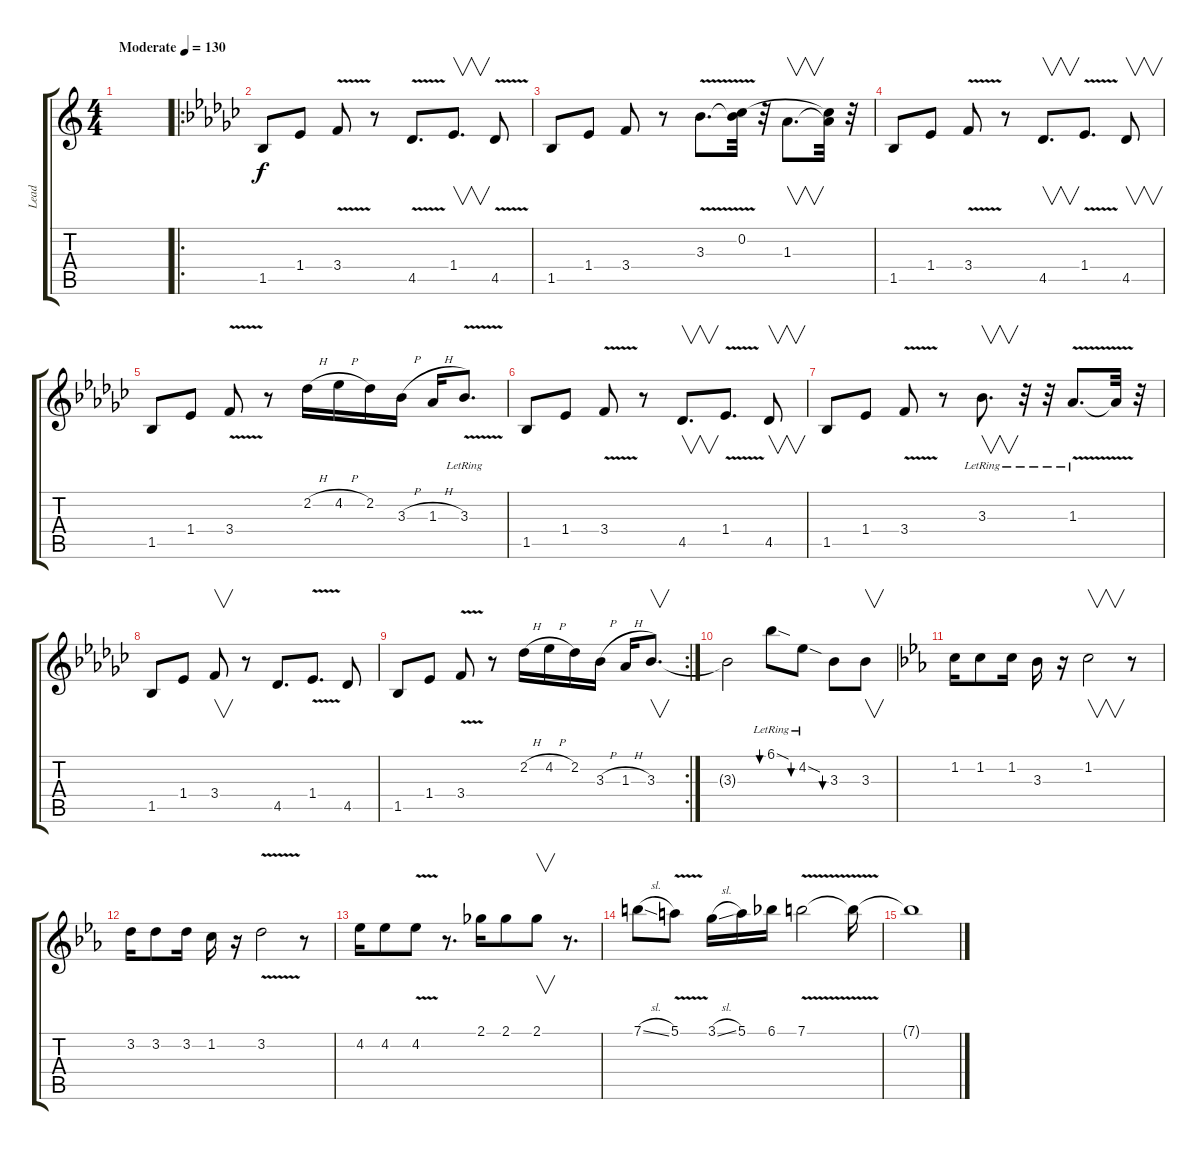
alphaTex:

\track ("Lead" "Lead") {instrument distortionguitar}
\staff {score tabs}
\tuning (E4 B3 G3 D3 A2 E2) {hide}
\ts (4 4)
\tempo (130 "Moderate")
\clef g2
\ks c
|
\ro
\ks ebminor
1.5.8 1.4.8 3.4{v}.8 r.8 4.5{v}.8{d} 1.4.8{v d} 4.5{v}.8 |
1.5.8 1.4.8 3.4.8 r.8 3.3{v}.8{d} (0.2 3.3{t}).32 r.32 1.3.8{v d} (0.2{t} 1.3{t}).32 r.32 |
1.5.8 1.4.8 3.4{v}.8 r.8 4.5.8{v d} 1.4{v}.8{d} 4.5.8{v} |
1.5.8 1.4.8 3.4{v}.8 r.8 2.2{h}.16 4.2{h}.16 2.2.16 3.3{h}.16 1.3{h}.16 3.3{v lr}.8{d} |
1.5.8 1.4.8 3.4{v}.8 r.8 4.5.8{v d} 1.4{v}.8{d} 4.5.8{v} |
1.5.8 1.4.8 3.4{v}.8 r.8 3.3{lr}.8{v d} r.32 r.32 1.3{v lr}.8{d} 1.3{t}.32 r.32 |
1.5.8 1.4.8 3.4.8{v} r.8 4.5.8{d} 1.4{v}.8{d} 4.5.8 |
\rc 2
1.5.8 1.4.8 3.4{v}.8 r.8 2.2{h}.16 4.2{h}.16 2.2.16 3.3{h}.16 1.3{h}.16 3.3.8{v d} |
3.3{t}.2 6.1{sod lr}.8{bu 60} 4.2{sod lr}.8{bu 60} 3.3.8{bu 60} 3.3.8{v} |
\ks eb
1.2.16 1.2.8 1.2.16 3.3.16 r.16 1.2.2{v} r.8 |
3.2.16 3.2.8 3.2.16 1.2.16 r.16 3.2{v}.2 r.8 |
4.2.16 4.2.8 4.2{v}.8 r.8{d} 2.1.16 2.1.8 2.1.8{v} r.8{d} |
7.1{sl}.8 5.1{v}.8 3.1{sl}.16 5.1.16 6.1.16 7.1{v}.2 7.1{t}.16 |
7.1{t}.1
